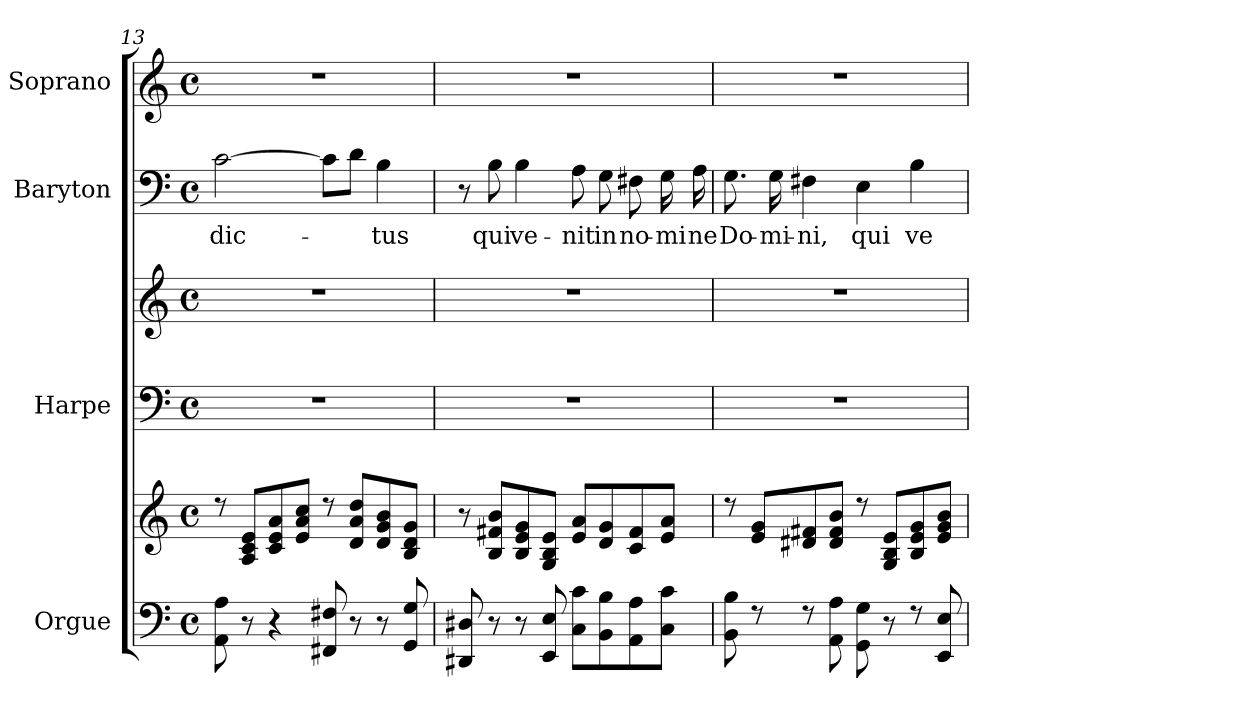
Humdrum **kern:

**kern	**kern	**kern	**kern	**kern	**text	**kern
*part4	*part4	*part3	*part3	*part2	*part2	*part1
*staff6	*staff5	*staff4	*staff3	*staff2	*staff2	*staff1
*I"Orgue	*	*I"Harpe	*	*I"Baryton	*	*I"Soprano
*I'Org.	*	*I'Hrp.	*	*I'Bar.	*	*I'S.
*clefF4	*clefG2	*clefF4	*clefG2	*clefF4	*	*clefG2
*k[]	*k[]	*k[]	*k[]	*k[]	*	*k[]
*M4/4	*M4/4	*M4/4	*M4/4	*M4/4	*	*M4/4
*met(c)	*met(c)	*met(c)	*met(c)	*met(c)	*	*met(c)
=13	=13	=13	=13	=13	=13	=13
!	!	!	!	!	!LO:LY:b	!
8AA\ 8A\	8rdd	1r	1r	[2c\	-dic-	1r
8r	8A/ 8c/ 8e/L	.	.	.	.	.
4r	8c/ 8e/ 8a/	.	.	.	.	.
.	8e/ 8a/ 8cc/J	.	.	.	.	.
8FF#X/ 8F#X/	8rdd	.	.	8c\L]	.	.
8r	8d/ 8a/ 8dd/L	.	.	8d\J	.	.
!	!	!	!	!	!LO:LY:b	!
8r	8d/ 8g/ 8b/	.	.	4B\	-tus	.
8GG/ 8G/	8B/ 8d/ 8g/J	.	.	.	.	.
=14	=14	=14	=14	=14	=14	=14
8DD#X/ 8D#X/	8r	1r	1r	8r	.	1r
!	!	!	!	!	!LO:LY:b	!
8r	8B/ 8f#X/ 8b/L	.	.	8B\	qui	.
!	!	!	!	!	!LO:LY:b	!
8r	8B/ 8e/ 8g/	.	.	4B\	ve-	.
8EE/ 8E/	8G/ 8B/ 8e/J	.	.	.	.	.
!	!	!	!	!	!LO:LY:b	!
8C\ 8c\L	8e/ 8a/L	.	.	8A\	-nit	.
!	!	!	!	!	!LO:LY:b	!
8BB\ 8B\	8d/ 8g/	.	.	8G\	in	.
!	!	!	!	!	!LO:LY:b	!
8AA\ 8A\	8c/ 8f#/	.	.	8F#X\	no-	.
!	!	!	!	!	!LO:LY:b	!
8C\ 8c\J	8e/ 8a/J	.	.	16G\	-mi	.
!	!	!	!	!	!LO:LY:b	!
.	.	.	.	16A\	ne	.
=15	=15	=15	=15	=15	=15	=15
!	!	!	!	!	!LO:LY:b	!
8BB\ 8B\	8rdd	1r	1r	8.G\	Do-	1r
8rF	8e/ 8g/L	.	.	.	.	.
!	!	!	!	!	!LO:LY:b	!
.	.	.	.	16G\	-mi-	.
!	!	!	!	!	!LO:LY:b	!
8rF	8d#X/ 8f#X/	.	.	4F#X\	-ni,	.
8AA\ 8A\	8d#/ 8f#/ 8b/J	.	.	.	.	.
!	!	!	!	!	!LO:LY:b	!
8GG\ 8G\	8rdd	.	.	4E\	qui	.
8r	8G/ 8B/ 8e/L	.	.	.	.	.
!	!	!	!	!	!LO:LY:b	!
8rF	8B/ 8e/ 8g/	.	.	4B\	ve-	.
8EE/ 8E/	8e/ 8g/ 8b/J	.	.	.	.	.
=	=	=	=	=	=	=
*-	*-	*-	*-	*-	*-	*-
